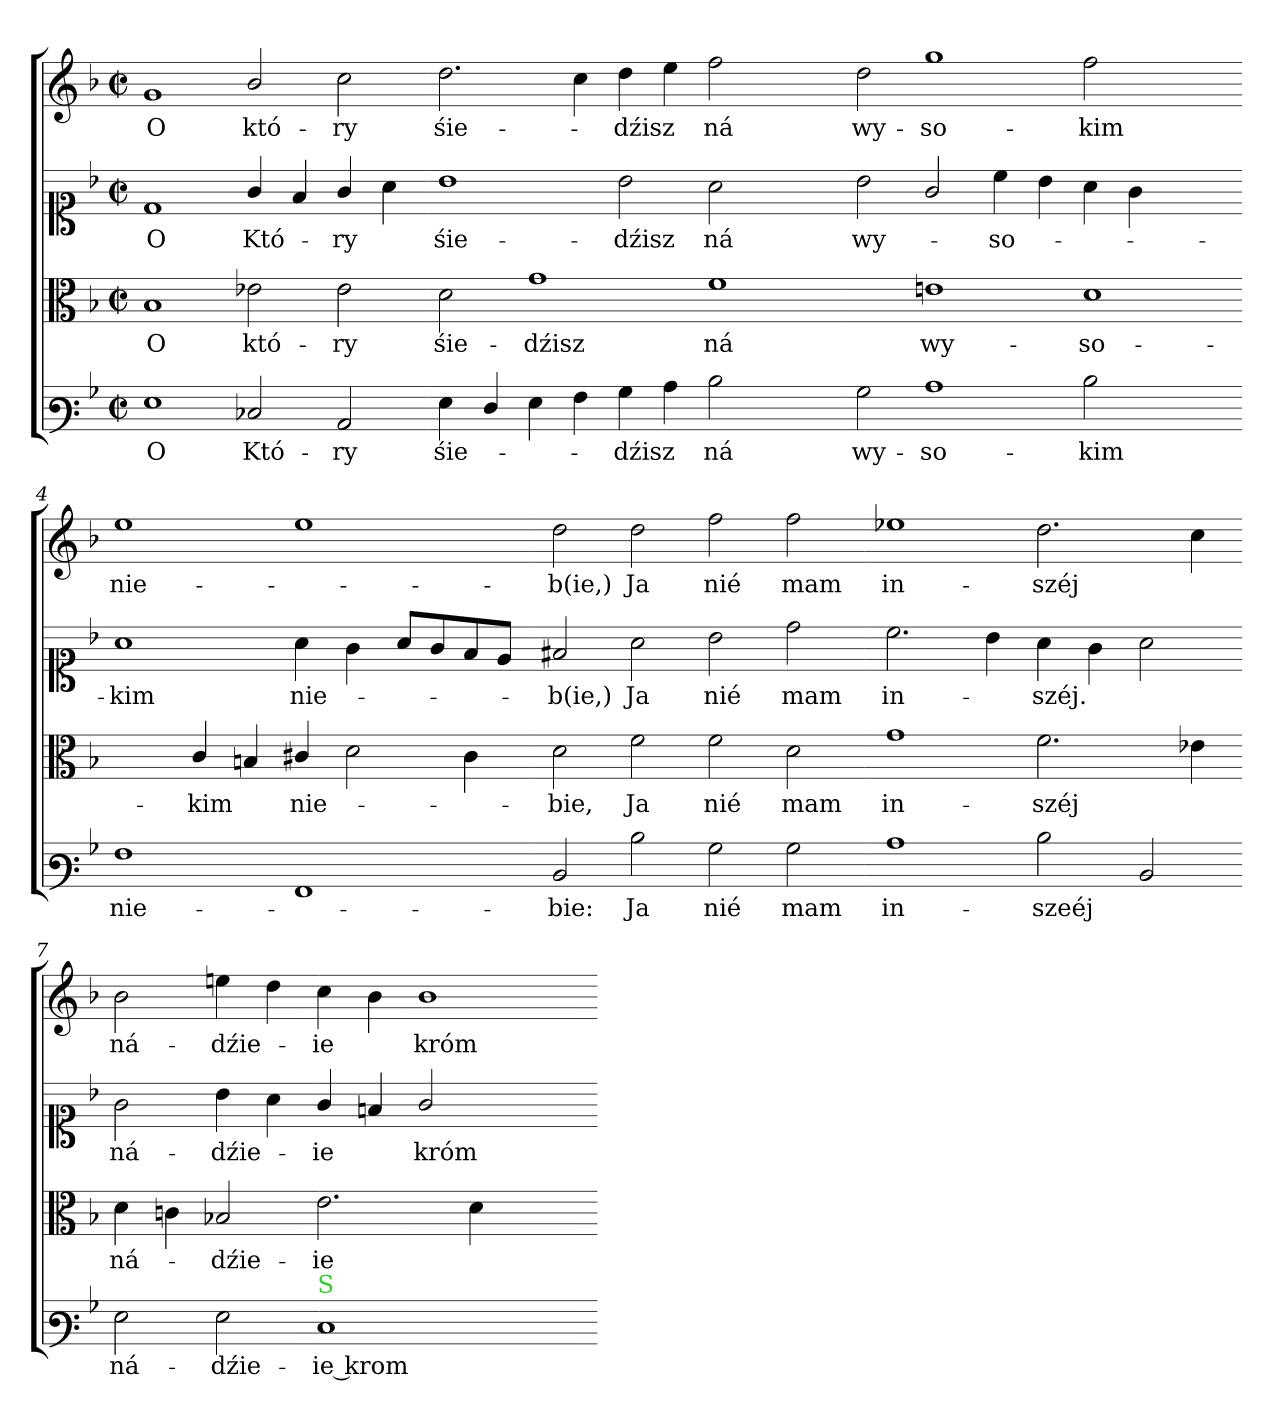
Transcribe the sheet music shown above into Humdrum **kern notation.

**kern	**text	**kern	**text	**kern	**text	**kern	**text
*part4	*part4	*part3	*part3	*part2	*part2	*part1	*part1
*staff4	*staff4	*staff3	*staff3	*staff2	*staff2	*staff1	*staff1
*clefF3	*	*clefC3	*	*clefC1	*	*clefG2	*
*k[b-]	*	*k[b-]	*	*k[b-]	*	*k[b-]	*
*M4/2	*	*M4/2	*	*M4/2	*	*M4/2	*
*met(c|)	*	*met(c|)	*	*met(c|)	*	*met(c|)	*
=1	=1	=1	=1	=1	=1	=1	=1
1G\	O	1B-/	O	1d/	O	1g/	O
2E-X/	Któ-	2e-X\	któ-	4g/	Któ-	2b-/	któ-
.	.	.	.	4f/	.	.	.
2C/	-ry	2e-\	-ry	4g/	-ry	2cc\	-ry
.	.	.	.	4a\	.	.	.
=2-	=2-	=2-	=2-	=2-	=2-	=2-	=2-
4G\	śie-	2d\	śie-	1b-\	śie-	2.dd\	śie-
4F/	.	.	.	.	.	.	.
4G\	.	1g\	-dźisz	.	.	.	.
4A\	.	.	.	.	.	4cc\	.
4B-\	-dźisz	.	.	2b-\	-dźisz	4dd\	-dźisz
4c\	.	.	.	.	.	4ee\	.
2d\	ná	1f\	ná	2a\	ná	2ff\	ná
2ryy	.	.	.	2ryy	.	2ryy	.
=3-	=3-	=3-	=3-	=3-	=3-	=3-	=3-
2B-\	wy-	2ryy	.	2b-\	wy-	2dd\	wy-
1c\	-so-	1en\	wy-	2g/	.	1gg\	-so-
.	.	.	.	4cc\	-so-	.	.
.	.	.	.	4b-\	.	.	.
2d\	-kim	1d\	-so-	4a\	.	2ff\	-kim
.	.	.	.	4g\	.	.	.
2ryy	.	.	.	2ryy	.	2ryy	.
=4-	=4-	=4-	=4-	=4-	=4-	=4-	=4-
1A\	nie-	2ryy	.	1a\	-kim	1ee\	nie-
.	.	4c/	-kim	.	.	.	.
.	.	4Bn/	.	.	.	.	.
1AA/	.	4c#X/	nie-	4a\	nie-	1ee\	.
.	.	2d\	.	4g\	.	.	.
.	.	.	.	8a\L	.	.	.
.	.	.	.	8g\	.	.	.
.	.	4c#\	.	8f/	.	.	.
.	.	.	.	8e/J	.	.	.
=5-	=5-	=5-	=5-	=5-	=5-	=5-	=5-
2D/	-bie:	2d\	-bie,	2f#X/	-b(ie,)	2dd\	-b(ie,)
2d\	Ja	2f\	Ja	2a\	Ja	2dd\	Ja
2B-\	nié	2f\	nié	2b-\	nié	2ff\	nié
2B-\	mam	2d\	mam	2dd\	mam	2ff\	mam
=6-	=6-	=6-	=6-	=6-	=6-	=6-	=6-
1c\	in-	1g\	in-	2.cc\	in-	1ee-X\	in-
.	.	.	.	4b-\	.	.	.
2d\	-szeéj	2.f\	-széj	4a\	-széj.	2.dd\	-széj
.	.	.	.	4g\	.	.	.
2D/	.	.	.	2a\	.	.	.
.	.	4e-X\	.	.	.	4cc\	.
=7-	=7-	=7-	=7-	=7-	=7-	=7-	=7-
2G\	ná-	4d\	ná-	2g\	ná-	2b-\	ná-
.	.	4cn\	.	.	.	.	.
2G\	-dźie-	2B-X/	-dźie-	4b-\	-dźie-	4een\	-dźie-
.	.	.	.	4a\	.	4dd\	.
!LO:TX:a:color=limegreen:t=S	!	!	!	!	!	!	!
1E-/	-ie krom	2.e-\	-ie	4g/	-ie	4cc\	-ie
.	.	.	.	4fn/	.	4b-\	.
.	.	.	.	2g/	króm	1b-\	króm
.	.	4d\	.	.	.	.	.
2ryy	.	2ryy	.	2ryy	.	.	.
=-	=-	=-	=-	=-	=-	=-	=-
*-	*-	*-	*-	*-	*-	*-	*-
